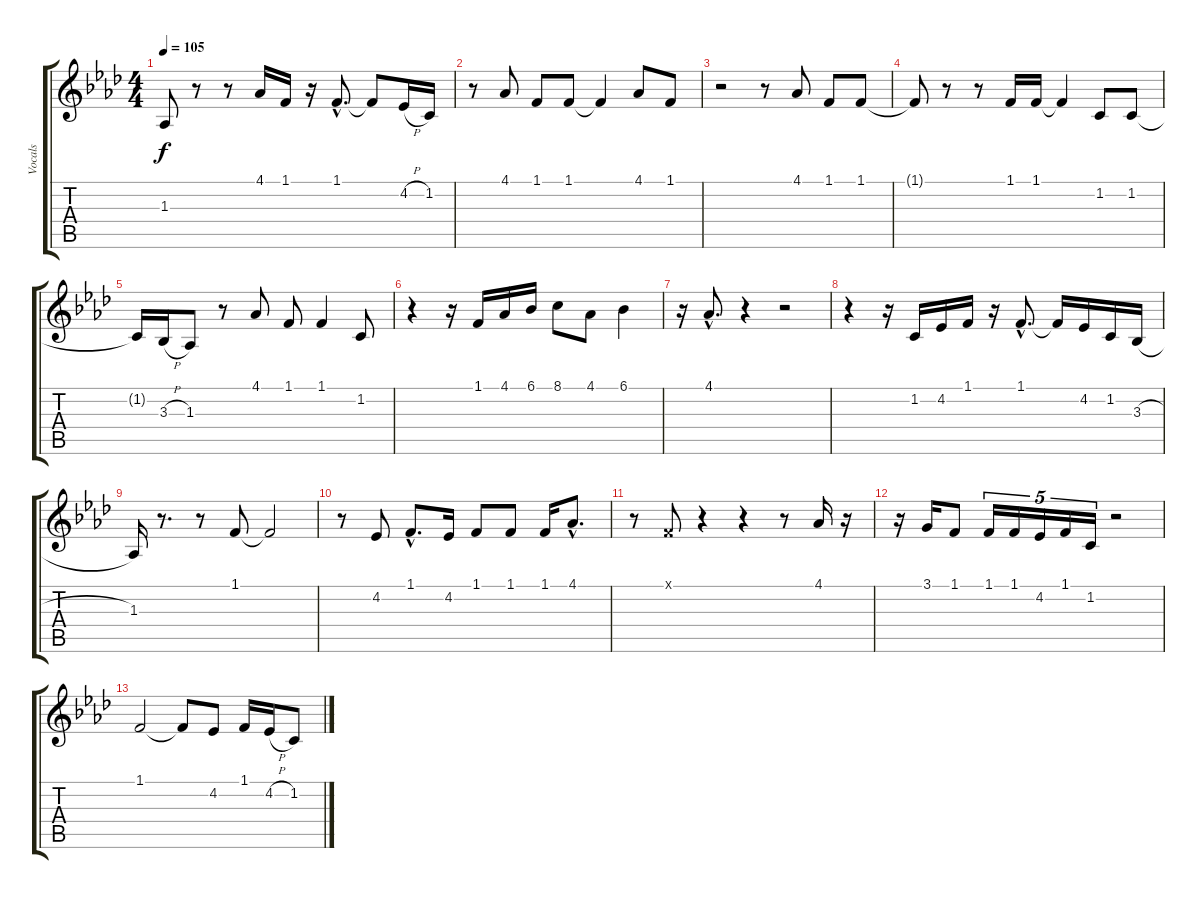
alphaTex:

\track ("Vocals" "Vocals") {instrument bassoon}
\staff {score tabs}
\tuning (E4 B3 G3 D3 A2 E2) {hide}
\ts (4 4)
\tempo 105
\clef g2
\ks ab
1.3.8{dy f} r.8 r.8 4.1.16 1.1.16 r.16 1.1{hac}.8{d} 1.1{t}.8 4.2{h}.16 1.2.16 |
r.8 4.1.8 1.1.8 1.1.8 1.1{t}.4 4.1.8 1.1.8 |
r.2 r.8 4.1.8 1.1.8 1.1.8 |
1.1{t}.8 r.8 r.8 1.1.16 1.1.16 1.1{t}.4 1.2.8 1.2.8 |
1.2{t}.16 3.3{h}.16 1.3.8 r.8 4.1.8 1.1.8 1.1.4 1.2.8 |
r.4 r.16 1.1.16 4.1.16 6.1.16 8.1.8 4.1.8 6.1.4 |
r.16 4.1{hac}.8{d} r.4 r.2 |
r.4 r.16 1.2.16 4.2.16 1.1.16 r.16 1.1{hac}.8{d} 1.1{t}.16 4.2.16 1.2.16 3.3{h}.16 |
1.3.16 r.8{d} r.8 1.1.8 1.1{t}.2 |
r.8 4.2.8 1.1{hac}.8{d} 4.2.16 1.1.8 1.1.8 1.1.16 4.1{hac}.8{d} |
r.8 1.1{x}.8 r.4 r.4 r.8 4.1.16 r.16 |
r.16 3.1.16 1.1.8 1.1.16{tu (5 4)} 1.1.16{tu (5 4)} 4.2.16{tu (5 4)} 1.1.16{tu (5 4)} 1.2.16{tu (5 4)} r.2 |
1.1.2 1.1{t}.8 4.2.8 1.1.16 4.2{h}.16 1.2.8
